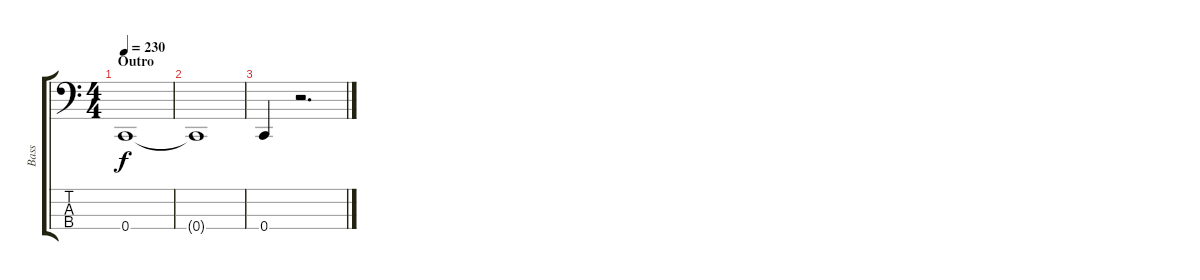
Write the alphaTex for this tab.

\track ("Bass" "Bass") {instrument electricbassfinger}
\staff {score tabs}
\tuning (Eb2 Bb1 F1 C1) {hide}
\ts (4 4)
\section ("" "Outro")
\tempo 230
\clef f4
\ks c
0.4.1{dy f} |
0.4{t}.1 |
0.4.4 r.2{d}
